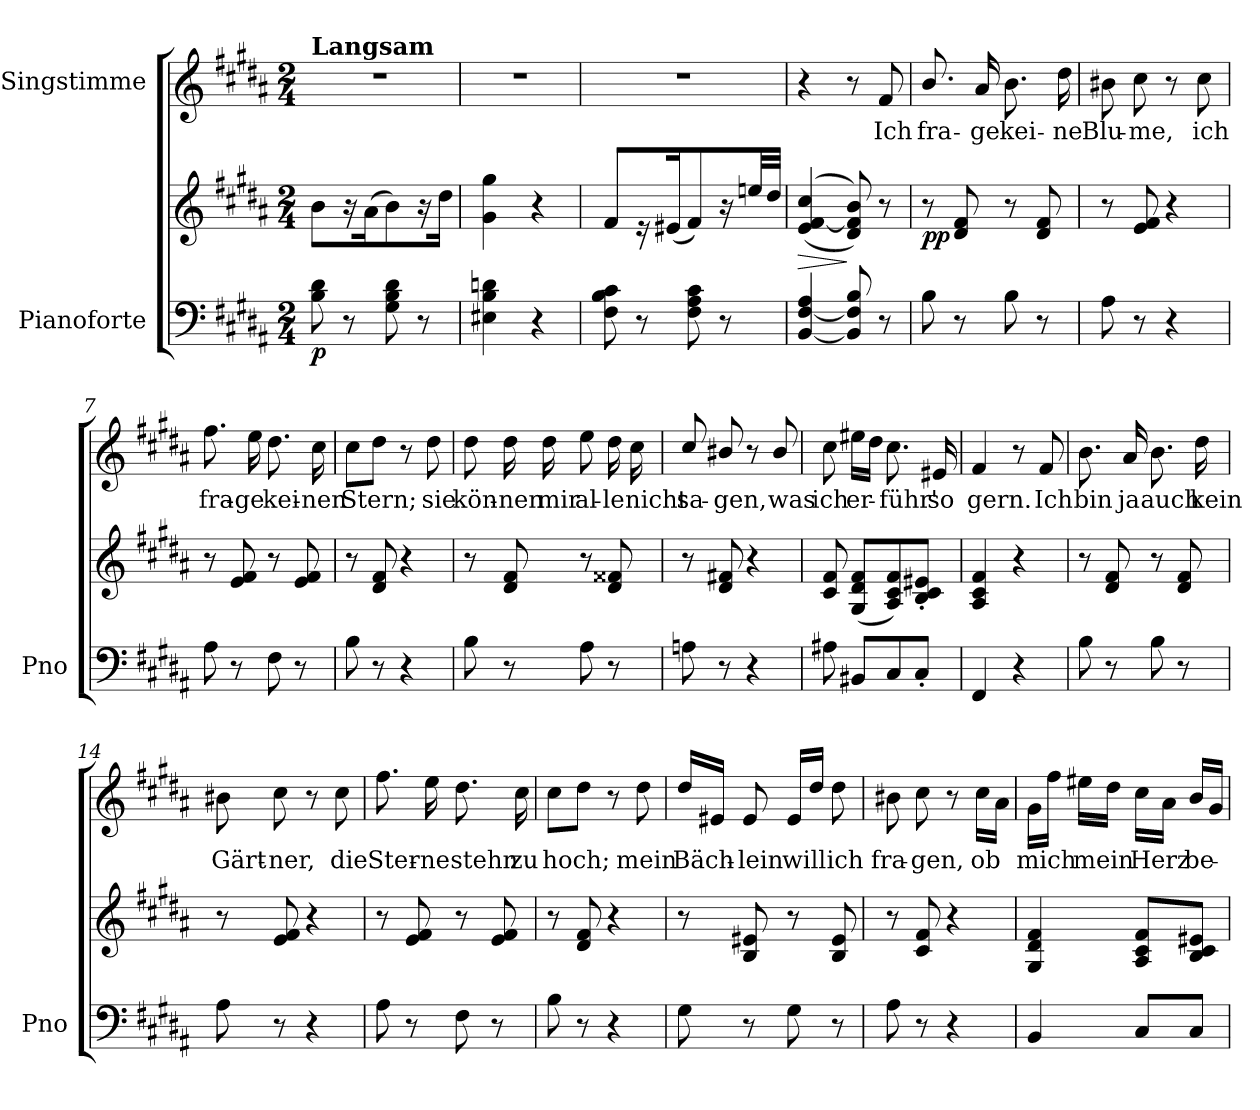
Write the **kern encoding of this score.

**kern	**kern	**dynam	**kern	**text
*part2	*part2	*part2	*part1	*part1
*staff3	*staff2	*staff2/3	*staff1	*staff1
*I"Pianoforte	*	*	*I"Singstimme	*
*I'Pno	*	*	*	*
*clefF4	*clefG2	*	*clefG2	*
*k[f#c#g#d#a#]	*k[f#c#g#d#a#]	*	*k[f#c#g#d#a#]	*
*M2/4	*M2/4	*	*M2/4	*
=1	=1	=1	=1	=1
!	!	!	!LO:TX:a:B:t=Langsam	!
!	!	!LO:DY:b=2	!	!
8B\ 8d#\	8b\L	p	2r	.
8r	16r	.	.	.
.	(16a#\J	.	.	.
8G#\ 8B\ 8d#\	8b\)	.	.	.
8r	16r	.	.	.
.	16dd#\JJ	.	.	.
=2	=2	=2	=2	=2
4E#X\ 4B\ 4dn\	4g#\ 4gg#\	.	2r	.
4r	4r	.	.	.
=3	=3	=3	=3	=3
8F#\ 8B\ 8c#\	8f#/L	.	2r	.
8r	16r	.	.	.
.	(16e#X/JJ	.	.	.
8F#\ 8A#\ 8c#\	8f#/L)	.	.	.
8r	16r	.	.	.
.	32een/L	.	.	.
.	32dd#/JJJ	.	.	.
=4	=4	=4	=4	=4
!	!	!LO:HP:b	!	!
[4BB/ [4F#/ 4A#/	((4e/ [4f#/ 4cc#/	>	4r	.
8BB/] 8F#/] 8B/	8d#/ 8f#/] 8b/))	]	8r	.
8r	8r	.	8f#/	Ich
=5	=5	=5	=5	=5
!	!	!LO:DY:b	!	!
8B\	8r	pp	8.b/	fra-
8r	8d#/ 8f#/	.	.	.
.	.	.	16a#/	-ge
8B\	8r	.	8.b\	kei-
8r	8d#/ 8f#/	.	.	.
.	.	.	16dd#\	-ne
=6	=6	=6	=6	=6
8A#\	8r	.	8b#X\	Blu-
8r	8e/ 8f#/	.	8cc#\	-me,
4r	4r	.	8r	.
.	.	.	8cc#\	ich
=7	=7	=7	=7	=7
8A#\	8r	.	8.ff#\	fra-
8r	8e/ 8f#/	.	.	.
.	.	.	16ee\	-ge
8F#\	8r	.	8.dd#\	kei-
8r	8e/ 8f#/	.	.	.
.	.	.	16cc#\	-nen
=8	=8	=8	=8	=8
8B\	8r	.	8cc#\L	Stern;
8r	8d#/ 8f#/	.	8dd#\J	.
4r	4r	.	8r	.
.	.	.	8dd#\	sie
=9	=9	=9	=9	=9
8B\	8r	.	8dd#\	kön-
8r	8d#/ 8f#/	.	16dd#\	-nen
.	.	.	16dd#\	mir
8A#\	8r	.	8ee\	al-
8r	8d#/ 8f##X/	.	16dd#\	-le
.	.	.	16cc#\	nicht
=10	=10	=10	=10	=10
8An\	8r	.	8cc#/	sa-
8r	8d#/ 8f#X/	.	8b#X/	-gen,
4r	4r	.	8r	.
.	.	.	8b#/	was
=11	=11	=11	=11	=11
8A#X\	8c#/ 8f#/	.	8cc#\	ich
8BB#X/L	(8G#/ 8d#/ 8f#/L	.	16ee#X\LL	er-
.	.	.	16dd#\JJ	.
8C#/	8A#/ 8c#/ 8f#/)	.	8.cc#\	-führ'
8C#'/J	8B/' 8c#/' 8e#X/'J	.	.	.
.	.	.	16e#X/	so
=12	=12	=12	=12	=12
4FF#/	4A#/ 4c#/ 4f#/	.	4f#/	gern.
4r	4r	.	8r	.
.	.	.	8f#/	Ich
=13	=13	=13	=13	=13
8B\	8r	.	8.b\	bin
8r	8d#/ 8f#/	.	.	.
.	.	.	16a#/	ja
8B\	8r	.	8.b\	auch
8r	8d#/ 8f#/	.	.	.
.	.	.	16dd#\	kein
=14	=14	=14	=14	=14
8A#\	8r	.	8b#X\	Gärt-
8r	8e/ 8f#/	.	8cc#\	-ner,
4r	4r	.	8r	.
.	.	.	8cc#\	die
=15	=15	=15	=15	=15
8A#\	8r	.	8.ff#\	Ster-
8r	8e/ 8f#/	.	.	.
.	.	.	16ee\	-ne
8F#\	8r	.	8.dd#\	stehn
8r	8e/ 8f#/	.	.	.
.	.	.	16cc#\	zu
=16	=16	=16	=16	=16
8B\	8r	.	8cc#\L	hoch;
8r	8d#/ 8f#/	.	8dd#\J	.
4r	4r	.	8r	.
.	.	.	8dd#\	mein
=17	=17	=17	=17	=17
8G#\	8r	.	16dd#/LL	Bäch-
.	.	.	16e#X/JJ	.
8r	8B/ 8e#X/	.	8e#/	-lein
8G#\	8r	.	16e#/LL	will
.	.	.	16dd#/JJ	.
8r	8B/ 8e#/	.	8dd#\	ich
=18	=18	=18	=18	=18
8A#\	8r	.	8b#X\	fra-
8r	8c#/ 8f#/	.	8cc#\	-gen,
4r	4r	.	8r	.
.	.	.	16cc#\LL	ob
.	.	.	16a#\JJ	.
=19	=19	=19	=19	=19
4BB/	4G#/ 4d#/ 4f#/	.	16g#\LL	mich
.	.	.	16ff#\JJ	.
.	.	.	16ee#X\LL	mein
.	.	.	16dd#\JJ	.
8C#/L	8A#/ 8c#/ 8f#/L	.	16cc#\LL	Herz
.	.	.	16a#\JJ	.
8C#/J	8B/ 8c#/ 8e#X/J	.	16b/LL	be-
.	.	.	16g#/JJ	.
=	=	=	=	=
*-	*-	*-	*-	*-
